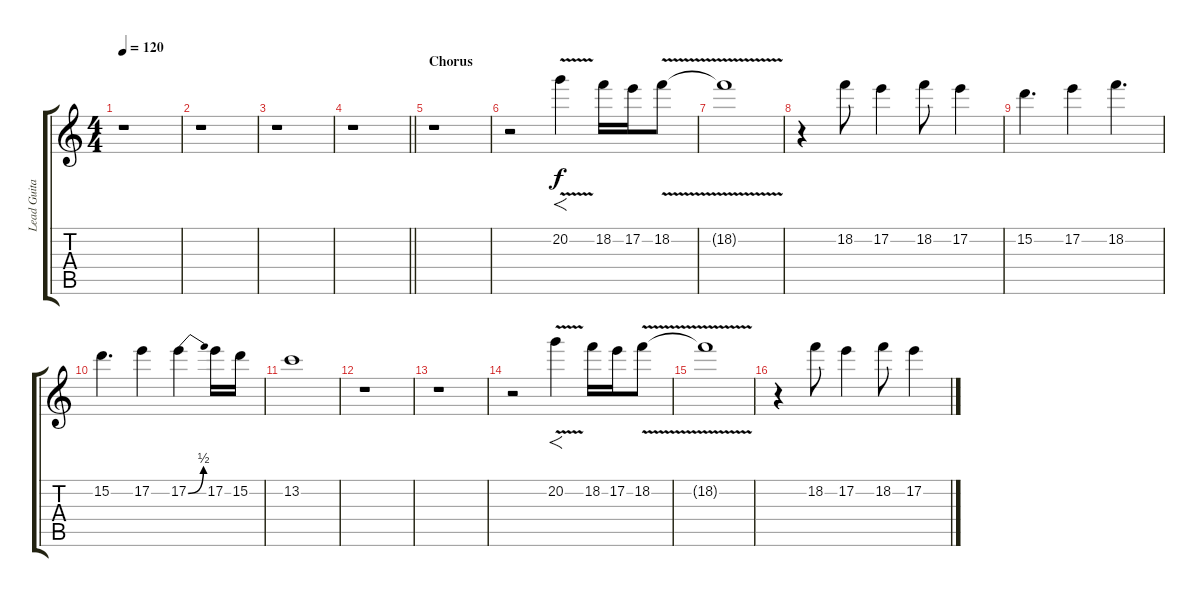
\track ("Lead Guitar" "Lead Guita") {instrument overdrivenguitar}
\staff {score tabs}
\tuning (E4 B3 G3 D3 A2 E2) {hide}
\ts (4 4)
\tempo 120
\clef g2
\ks c
r.1{dy f} |
r.1 |
r.1 |
\barLineRight lightlight
r.1 |
\section ("" "Chorus")
r.1 |
r.2 20.2{v}.4{f} 18.2.16 17.2.16 18.2{v}.8 |
18.2{t}.1 |
r.4 18.2.8 17.2.4 18.2.8 17.2.4 |
15.2.4{d} 17.2.4 18.2.4{d} |
15.2.4{d} 17.2.4 17.2{be (bend 0 0 60 2)}.4 17.2.16 15.2.16 |
13.2.1 |
r.1 |
r.1 |
r.2 20.2{v}.4{f} 18.2.16 17.2.16 18.2{v}.8 |
18.2{t}.1 |
r.4 18.2.8 17.2.4 18.2.8 17.2.4
